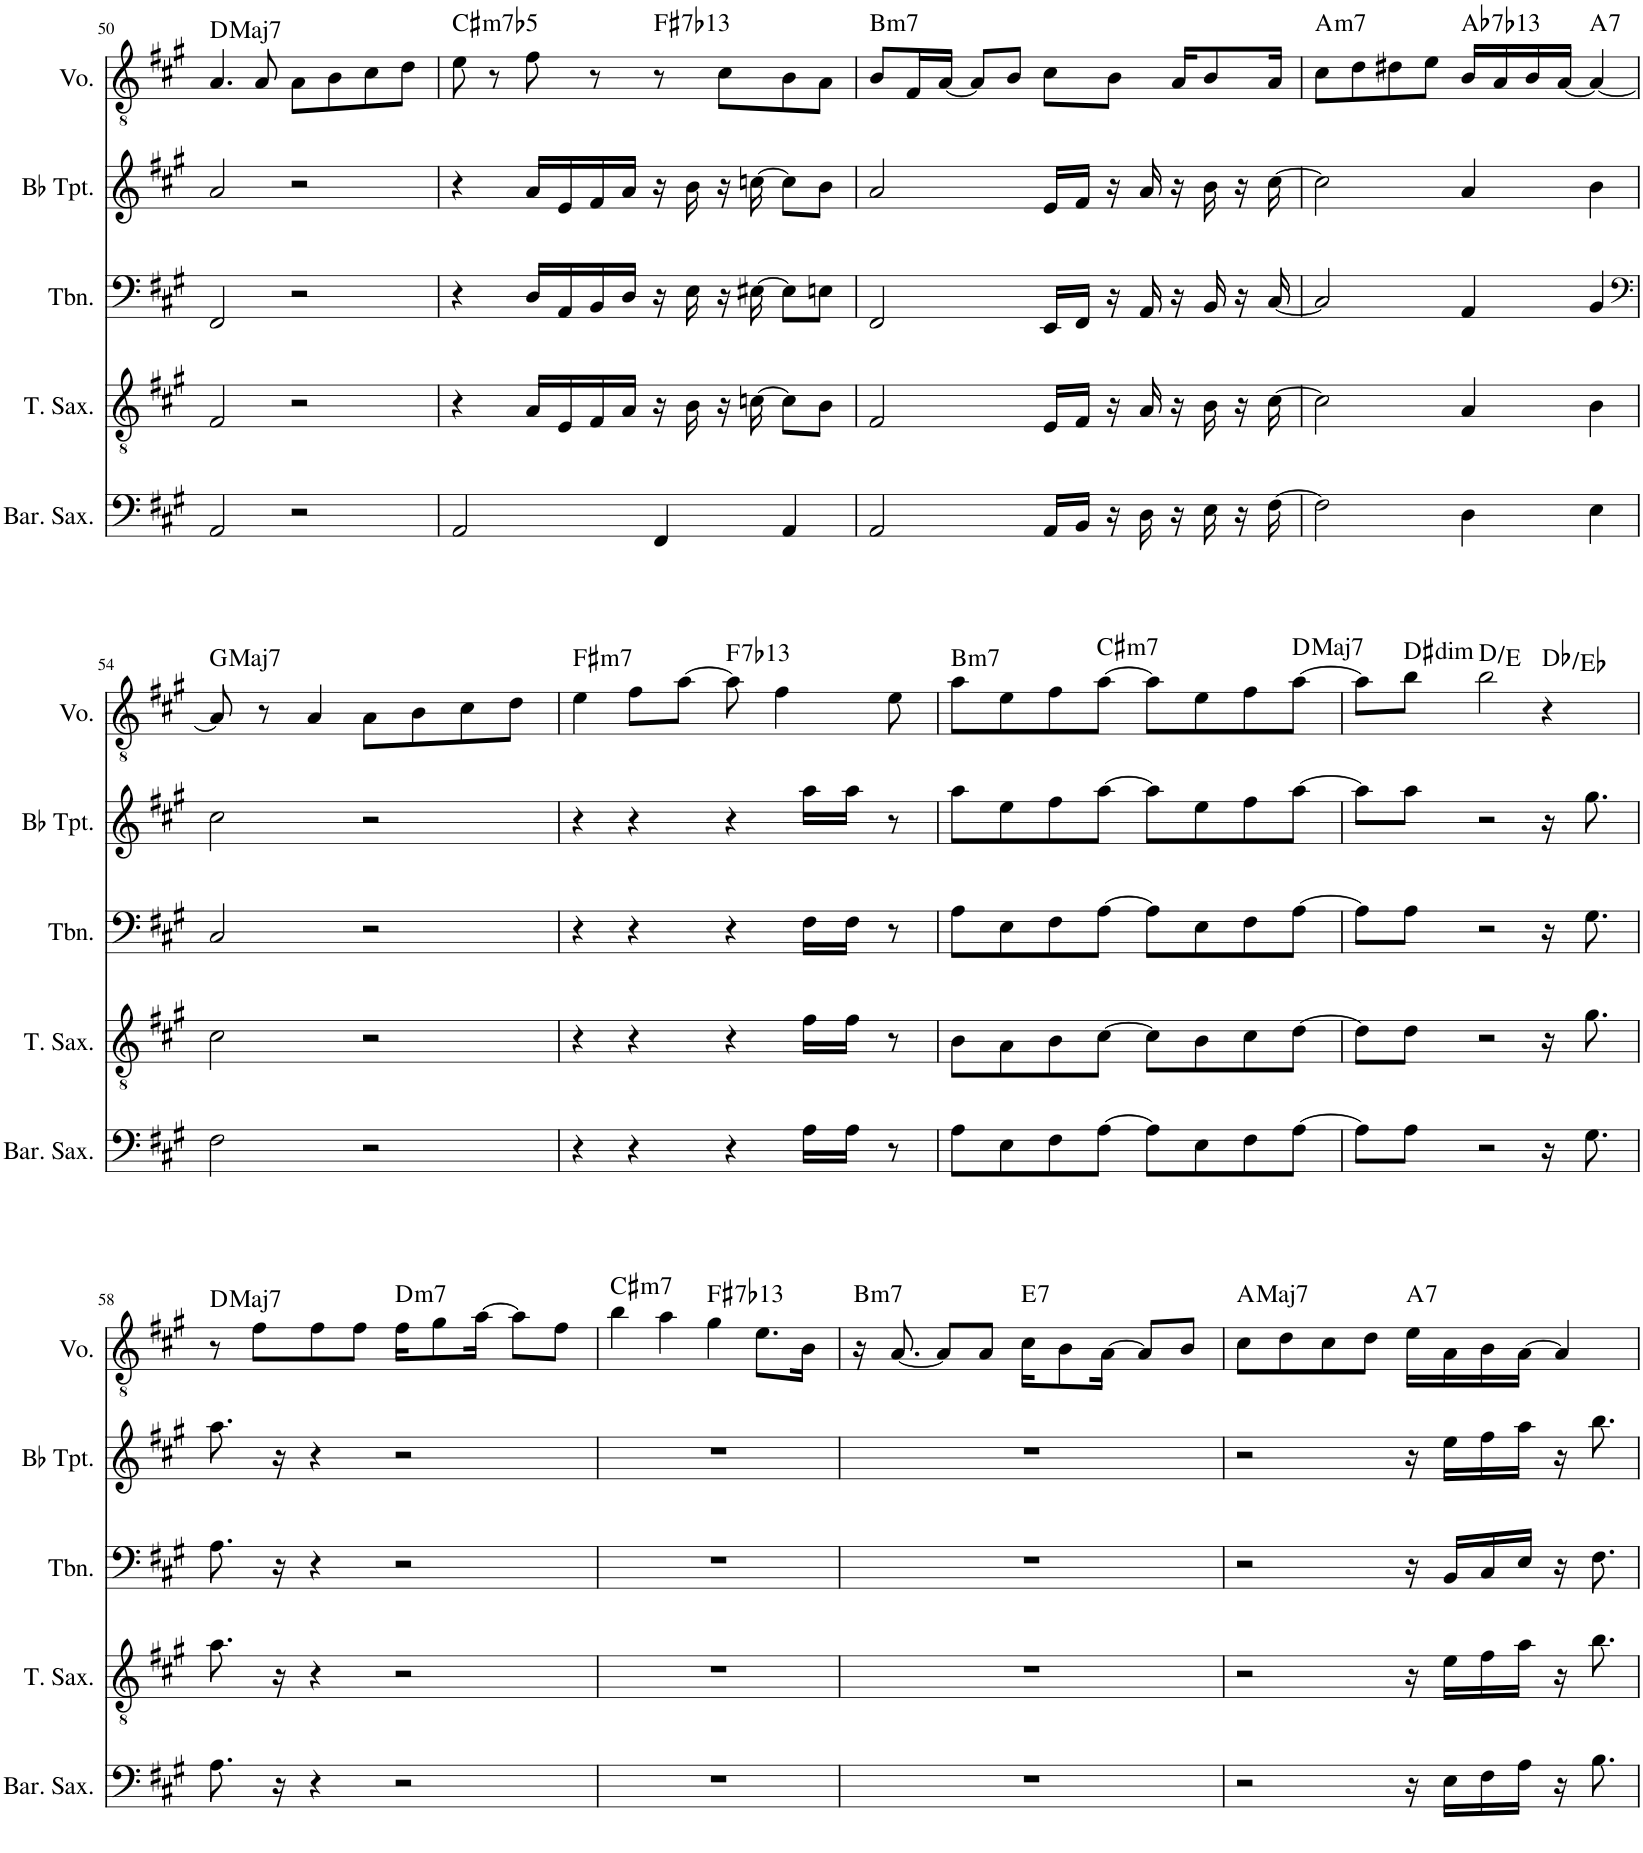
**kern	**kern	**kern	**kern	**kern	**harte
*part5	*part4	*part3	*part2	*part1	*part1
*staff5	*staff4	*staff3	*staff2	*staff1	*
*I"バリトンサックス	*I"テナーサックス	*I"トロンボーン	*I"Bb トランペット	*I"Voice	*
*	*	*	*	*I'Vo.	*
!!LO:PB:g=z
*clefF4	*clefGv2	*clefF4	*clefG2	*clefGv2	*
*ITrd12c21	*ITrd8c14	*	*ITrd1c2	*	*
*k[f#c#g#]	*k[f#c#g#]	*k[f#c#g#]	*k[f#c#g#]	*k[f#c#g#]	*
*M4/4	*M4/4	*M4/4	*M4/4	*M4/4	*
=50	=50	=50	=50	=50	=50
!	!	!	!	!	!LO:H:kt=Maj7
2AA/	2F#/	2FF#/	2a/	4.A/	D:maj7
.	.	.	.	8A/	.
2r	2r	2r	2r	8A\L	.
.	.	.	.	8B\	.
.	.	.	.	8c#\	.
.	.	.	.	8d\J	.
=51	=51	=51	=51	=51	=51
!	!	!	!	!	!LO:H:kt=m7b5
2AA/	4r	4r	4r	8e\	C#:hdim7
.	.	.	.	8r	.
.	16A/LL	16D/LL	16a/LL	8f#\	.
.	16E/	16AA/	16e/	.	.
.	16F#/	16BB/	16f#/	8r	.
.	16A/JJ	16D/JJ	16a/JJ	.	.
!	!	!	!	!	!LO:H:kt=7
4FF#/	16r	16r	16r	8r	F#:7(b13)
.	16B\	16E\	16b\	.	.
.	16r	16r	16r	8c#\L	.
.	[16cn\	[16E#X\	[16ccn\	.	.
4AA/	8c\L]	8E#\L]	8cc\L]	8B\	.
.	8B\J	8En\J	8b\J	8A\J	.
=52	=52	=52	=52	=52	=52
!	!	!	!	!	!LO:H:kt=m7
2AA/	2F#/	2FF#/	2a/	8B/L	B:min7
.	.	.	.	16F#/L	.
.	.	.	.	[16A/JJ	.
.	.	.	.	8A/L]	.
.	.	.	.	8B/J	.
16AA/LL	16E/LL	16EE/LL	16e/LL	8c#\L	.
16BB/JJ	16F#/JJ	16FF#/JJ	16f#/JJ	.	.
16r	16r	16r	16r	8B\J	.
16D\	16A/	16AA/	16a/	.	.
16r	16r	16r	16r	16A/KL	.
16E\	16B\	16BB/	16b\	8B/	.
16r	16r	16r	16r	.	.
[16F#\	[16c#\	[16C#/	[16cc#\	16A/Jk	.
=53	=53	=53	=53	=53	=53
!	!	!	!	!	!LO:H:kt=m7
2F#\]	2c#\]	2C#/]	2cc#\]	8c#\L	A:min7
.	.	.	.	8d\	.
.	.	.	.	8d#X\	.
.	.	.	.	8e\J	.
!	!	!	!	!	!LO:H:kt=7
4D\	4A/	4AA/	4a/	16B/LL	Ab:7(b13)
.	.	.	.	16A/	.
.	.	.	.	16B/	.
.	.	.	.	[16A/JJ	.
!	!	!	!	!	!LO:H:kt=7
4E\	4B\	4BB/	4b\	4A/_	A:7
!!LO:LB:g=z
=54	=54	=54	=54	=54	=54
*	*	*clefF4	*	*	*
!	!	!	!	!	!LO:H:kt=Maj7
2F#\	2c#\	2C#/	2cc#\	8A/]	G:maj7
.	.	.	.	8r	.
.	.	.	.	4A/	.
2r	2r	2r	2r	8A\L	.
.	.	.	.	8B\	.
.	.	.	.	8c#\	.
.	.	.	.	8d\J	.
=55	=55	=55	=55	=55	=55
!	!	!	!	!	!LO:H:kt=m7
4r	4r	4r	4r	4e\	F#:min7
4r	4r	4r	4r	8f#\L	.
.	.	.	.	[8a\J	.
!	!	!	!	!	!LO:H:kt=7
4r	4r	4r	4r	8a\]	F:7(b13)
.	.	.	.	4f#\	.
16A\LL	16f#\LL	16F#\LL	16aa\LL	.	.
16A\JJ	16f#\JJ	16F#\JJ	16aa\JJ	.	.
8r	8r	8r	8r	8e\	.
=56	=56	=56	=56	=56	=56
!	!	!	!	!	!LO:H:kt=m7
8A\L	8B\L	8A\L	8aa\L	8a\L	B:min7
8E\	8A\	8E\	8ee\	8e\	.
8F#\	8B\	8F#\	8ff#\	8f#\	.
!	!	!	!	!	!LO:H:kt=m7
[8A\J	[8c#\J	[8A\J	[8aa\J	[8a\J	C#:min7
8A\L]	8c#\L]	8A\L]	8aa\L]	8a\L]	.
8E\	8B\	8E\	8ee\	8e\	.
8F#\	8c#\	8F#\	8ff#\	8f#\	.
!	!	!	!	!	!LO:H:kt=Maj7
[8A\J	[8d\J	[8A\J	[8aa\J	[8a\J	D:maj7
=57	=57	=57	=57	=57	=57
8A\L]	8d\L]	8A\L]	8aa\L]	8a\L]	.
!	!	!	!	!	!LO:H:kt=dim
8A\J	8d\J	8A\J	8aa\J	8b\J	D#:dim
2r	2r	2r	2r	2b\	D:maj/2
16r	16r	16r	16r	4r	Db:maj/2
8.G#\	8.g#\	8.G#\	8.gg#\	.	.
!!LO:LB:g=z
=58	=58	=58	=58	=58	=58
!	!	!	!	!	!LO:H:kt=Maj7
8.A\	8.a\	8.A\	8.aa\	8r	D:maj7
.	.	.	.	8f#\L	.
16r	16r	16r	16r	.	.
4r	4r	4r	4r	8f#\	.
.	.	.	.	8f#\J	.
!	!	!	!	!	!LO:H:kt=m7
2r	2r	2r	2r	16f#\KL	D:min7
.	.	.	.	8g#\	.
.	.	.	.	[16a\Jk	.
.	.	.	.	8a\L]	.
.	.	.	.	8f#\J	.
=59	=59	=59	=59	=59	=59
!	!	!	!	!	!LO:H:kt=m7
1r	1r	1r	1r	4b\	C#:min7
.	.	.	.	4a\	.
!	!	!	!	!	!LO:H:kt=7
.	.	.	.	4g#\	F#:7(b13)
.	.	.	.	8.e\L	.
.	.	.	.	16B\Jk	.
=60	=60	=60	=60	=60	=60
!	!	!	!	!	!LO:H:kt=m7
1r	1r	1r	1r	16r	B:min7
.	.	.	.	[8.A/	.
.	.	.	.	8A/L]	.
.	.	.	.	8A/J	.
!	!	!	!	!	!LO:H:kt=7
.	.	.	.	16c#\KL	E:7
.	.	.	.	8B\	.
.	.	.	.	[16A\Jk	.
.	.	.	.	8A/L]	.
.	.	.	.	8B/J	.
=61	=61	=61	=61	=61	=61
!	!	!	!	!	!LO:H:kt=Maj7
2r	2r	2r	2r	8c#\L	A:maj7
.	.	.	.	8d\	.
.	.	.	.	8c#\	.
.	.	.	.	8d\J	.
!	!	!	!	!	!LO:H:kt=7
16r	16r	16r	16r	16e\LL	A:7
16E\LL	16e\LL	16BB/LL	16ee\LL	16A\	.
16F#\	16f#\	16C#/	16ff#\	16B\	.
16A\JJ	16a\JJ	16E/JJ	16aa\JJ	[16A\JJ	.
16r	16r	16r	16r	4A/]	.
8.B\	8.b\	8.F#\	8.bb\	.	.
=	=	=	=	=	=
*-	*-	*-	*-	*-	*-
